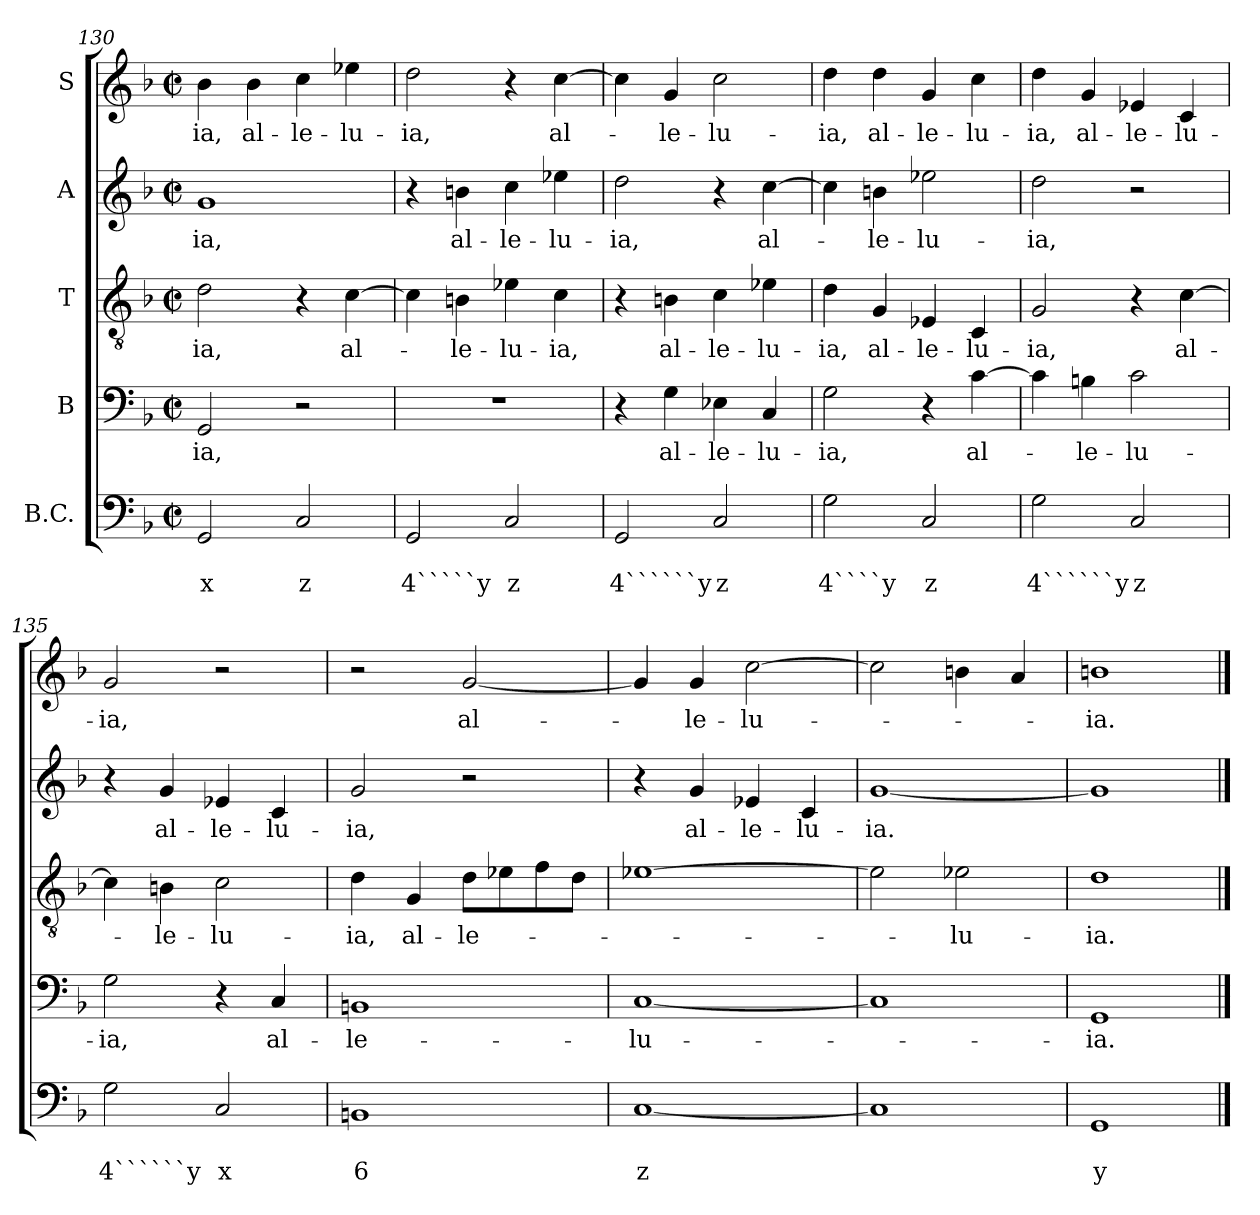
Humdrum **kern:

**kern	**text	**text	**kern	**text	**kern	**text	**kern	**text	**kern	**text
*part5	*part5	*part5	*part4	*part4	*part3	*part3	*part2	*part2	*part1	*part1
*staff5	*staff5	*staff5	*staff4	*staff4	*staff3	*staff3	*staff2	*staff2	*staff1	*staff1
*I"B.C.	*	*	*I"B	*	*I"T	*	*I"A	*	*I"S	*
!!LO:PB:g=z
*clefF4	*	*	*clefF4	*	*clefGv2	*	*clefG2	*	*clefG2	*
*k[b-]	*	*	*k[b-]	*	*k[b-]	*	*k[b-]	*	*k[b-]	*
*F:	*	*	*F:	*	*F:	*	*F:	*	*F:	*
*M2/2	*	*	*M2/2	*	*M2/2	*	*M2/2	*	*M2/2	*
*met(c|)	*	*	*met(c|)	*	*met(c|)	*	*met(c|)	*	*met(c|)	*
=130	=130	=130	=130	=130	=130	=130	=130	=130	=130	=130
!	!	!LO:LY:b	!	!LO:LY:b	!	!LO:LY:b	!	!LO:LY:b	!	!LO:LY:b
2GG/	.	x	2GG/	-ia,	2d\	-ia,	1g	-ia,	4b-\	-ia,
!	!	!	!	!	!	!	!	!	!	!LO:LY:b
.	.	.	.	.	.	.	.	.	4b-\	al-
!	!	!LO:LY:b	!	!	!	!	!	!	!	!LO:LY:b
2C/	.	z	2r	.	4r	.	.	.	4cc\	-le-
!	!	!	!	!	!	!LO:LY:b	!	!	!	!LO:LY:b
.	.	.	.	.	[4c\	al-	.	.	4ee-X\	-lu-
=131	=131	=131	=131	=131	=131	=131	=131	=131	=131	=131
!	!	!LO:LY:b	!	!	!	!	!	!	!	!LO:LY:b
2GG/	.	4`````y	1r	.	4c\]	.	4r	.	2dd\	-ia,
!	!	!	!	!	!	!LO:LY:b	!	!LO:LY:b	!	!
.	.	.	.	.	4Bn\	-le-	4bn\	al-	.	.
!	!	!LO:LY:b	!	!	!	!LO:LY:b	!	!LO:LY:b	!	!
2C/	.	z	.	.	4e-X\	-lu-	4cc\	-le-	4r	.
!	!	!	!	!	!	!LO:LY:b	!	!LO:LY:b	!	!LO:LY:b
.	.	.	.	.	4c\	-ia,	4ee-X\	-lu-	[4cc\	al-
=132	=132	=132	=132	=132	=132	=132	=132	=132	=132	=132
!	!	!LO:LY:b	!	!	!	!	!	!LO:LY:b	!	!
2GG/	.	4``````y	4r	.	4r	.	2dd\	-ia,	4cc\]	.
!	!	!	!	!LO:LY:b	!	!LO:LY:b	!	!	!	!LO:LY:b
.	.	.	4G\	al-	4Bn\	al-	.	.	4g/	-le-
!	!	!LO:LY:b	!	!LO:LY:b	!	!LO:LY:b	!	!	!	!LO:LY:b
2C/	.	z	4E-X\	-le-	4c\	-le-	4r	.	2cc\	-lu-
!	!	!	!	!LO:LY:b	!	!LO:LY:b	!	!LO:LY:b	!	!
.	.	.	4C/	-lu-	4e-X\	-lu-	[4cc\	al-	.	.
=133	=133	=133	=133	=133	=133	=133	=133	=133	=133	=133
!	!	!LO:LY:b	!	!LO:LY:b	!	!LO:LY:b	!	!	!	!LO:LY:b
2G\	.	4````y	2G\	-ia,	4d\	-ia,	4cc\]	.	4dd\	-ia,
!	!	!	!	!	!	!LO:LY:b	!	!LO:LY:b	!	!LO:LY:b
.	.	.	.	.	4G/	al-	4bn\	-le-	4dd\	al-
!	!	!LO:LY:b	!	!	!	!LO:LY:b	!	!LO:LY:b	!	!LO:LY:b
2C/	.	z	4r	.	4E-X/	-le-	2ee-X\	-lu-	4g/	-le-
!	!	!	!	!LO:LY:b	!	!LO:LY:b	!	!	!	!LO:LY:b
.	.	.	[4c\	al-	4C/	-lu-	.	.	4cc\	-lu-
=134	=134	=134	=134	=134	=134	=134	=134	=134	=134	=134
!	!	!LO:LY:b	!	!	!	!LO:LY:b	!	!LO:LY:b	!	!LO:LY:b
2G\	.	4``````y	4c\]	.	2G/	-ia,	2dd\	-ia,	4dd\	-ia,
!	!	!	!	!LO:LY:b	!	!	!	!	!	!LO:LY:b
.	.	.	4Bn\	-le-	.	.	.	.	4g/	al-
!	!	!LO:LY:b	!	!LO:LY:b	!	!	!	!	!	!LO:LY:b
2C/	.	z	2c\	-lu-	4r	.	2r	.	4e-X/	-le-
!	!	!	!	!	!	!LO:LY:b	!	!	!	!LO:LY:b
.	.	.	.	.	[4c\	al-	.	.	4c/	-lu-
!!LO:LB:g=z
=135	=135	=135	=135	=135	=135	=135	=135	=135	=135	=135
!	!	!LO:LY:b	!	!LO:LY:b	!	!	!	!	!	!LO:LY:b
2G\	.	4``````y	2G\	-ia,	4c\]	.	4r	.	2g/	-ia,
!	!	!	!	!	!	!LO:LY:b	!	!LO:LY:b	!	!
.	.	.	.	.	4Bn\	-le-	4g/	al-	.	.
!	!	!LO:LY:b	!	!	!	!LO:LY:b	!	!LO:LY:b	!	!
2C/	.	x	4r	.	2c\	-lu-	4e-X/	-le-	2r	.
!	!	!	!	!LO:LY:b	!	!	!	!LO:LY:b	!	!
.	.	.	4C/	al-	.	.	4c/	-lu-	.	.
=136	=136	=136	=136	=136	=136	=136	=136	=136	=136	=136
!	!	!LO:LY:b	!	!LO:LY:b	!	!LO:LY:b	!	!LO:LY:b	!	!
1BBn	.	6	1BBn	-le-	4d\	-ia,	2g/	-ia,	2r	.
!	!	!	!	!	!	!LO:LY:b	!	!	!	!
.	.	.	.	.	4G/	al-	.	.	.	.
!	!	!	!	!	!	!LO:LY:b	!	!	!	!LO:LY:b
.	.	.	.	.	8d\L	-le-	2r	.	[2g/	al-
.	.	.	.	.	8e-X\	.	.	.	.	.
.	.	.	.	.	8f\	.	.	.	.	.
.	.	.	.	.	8d\J	.	.	.	.	.
=137	=137	=137	=137	=137	=137	=137	=137	=137	=137	=137
!	!	!LO:LY:b	!	!LO:LY:b	!	!	!	!	!	!
[1C	.	z	[1C	-lu-	[1e-X	.	4r	.	4g/]	.
!	!	!	!	!	!	!	!	!LO:LY:b	!	!LO:LY:b
.	.	.	.	.	.	.	4g/	al-	4g/	-le-
!	!	!	!	!	!	!	!	!LO:LY:b	!	!LO:LY:b
.	.	.	.	.	.	.	4e-X/	-le-	[2cc\	-lu-
!	!	!	!	!	!	!	!	!LO:LY:b	!	!
.	.	.	.	.	.	.	4c/	-lu-	.	.
=138	=138	=138	=138	=138	=138	=138	=138	=138	=138	=138
!	!	!	!	!	!	!	!	!LO:LY:b	!	!
1C]	.	.	1C]	.	2e-\]	.	[1g	-ia.	2cc\]	.
!	!	!	!	!	!	!LO:LY:b	!	!	!	!
.	.	.	.	.	2e-X\	-lu-	.	.	4bn\	.
.	.	.	.	.	.	.	.	.	4a/	.
=139	=139	=139	=139	=139	=139	=139	=139	=139	=139	=139
!	!	!LO:LY:b	!	!LO:LY:b	!	!LO:LY:b	!	!	!	!LO:LY:b
1GG	.	y	1GG	-ia.	1d	-ia.	1g]	.	1bn	-ia.
==	==	==	==	==	==	==	==	==	==	==
*-	*-	*-	*-	*-	*-	*-	*-	*-	*-	*-
